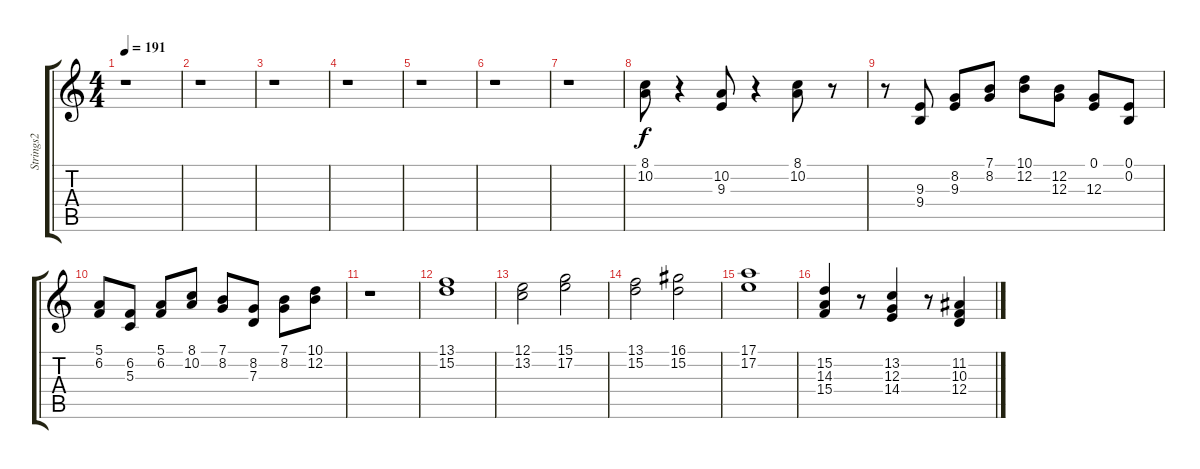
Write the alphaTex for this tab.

\track ("Strings2" "Strings2") {instrument stringensemble1}
\staff {score tabs}
\tuning (E4 B3 G3 D3 A2 E2) {hide}
\ts (4 4)
\tempo 191
\clef g2
\ks c
r.1{dy f} |
r.1 |
r.1 |
r.1 |
r.1 |
r.1 |
r.1 |
(8.1 10.2).8 r.4 (10.2 9.3).8 r.4 (8.1 10.2).8 r.8 |
r.8 (9.3 9.4).8 (8.2 9.3).8 (7.1 8.2).8 (10.1 12.2).8 (12.2 12.3).8 (0.1 12.3).8 (0.1 0.2).8 |
(5.1 6.2).8 (6.2 5.3).8 (5.1 6.2).8 (8.1 10.2).8 (7.1 8.2).8 (8.2 7.3).8 (7.1 8.2).8 (10.1 12.2).8 |
r.1 |
(13.1 15.2).1 |
(12.1 13.2).2 (15.1 17.2).2 |
(13.1 15.2).2 (16.1 15.2).2 |
(17.1 17.2).1 |
(15.2 14.3 15.4).4 r.8 (13.2 12.3 14.4).4 r.8 (11.2 10.3 12.4).4
